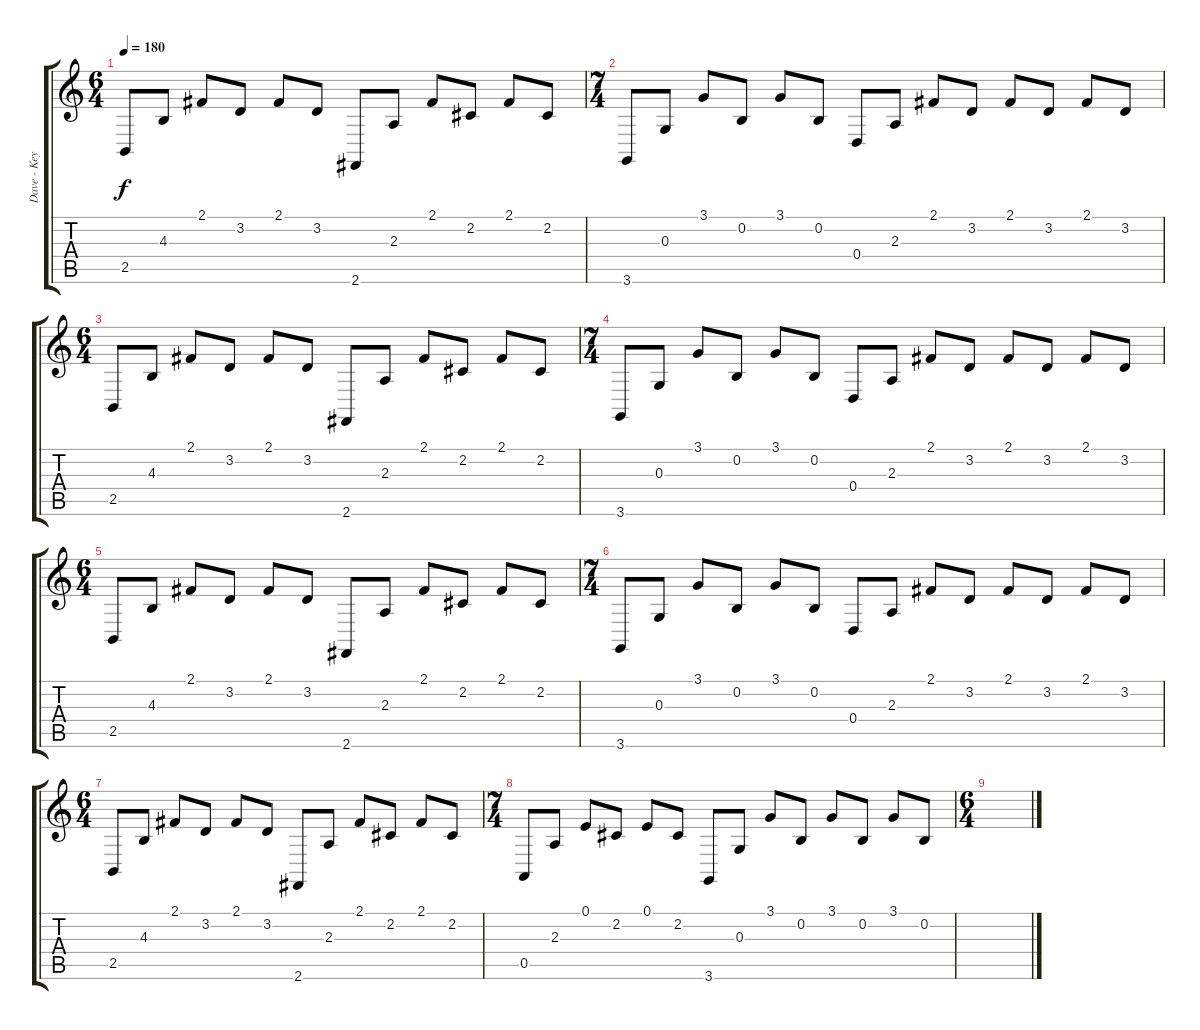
\track ("Dave - Keyboards" "Dave - Key") {instrument electricpiano2}
\staff {score tabs}
\tuning (E4 B3 G3 D3 A2 E2) {hide}
\ts (6 4)
\tempo 180
\clef g2
\ks c
2.5.8{dy f} 4.3.8 2.1.8 3.2.8 2.1.8 3.2.8 2.6.8 2.3.8 2.1.8 2.2.8 2.1.8 2.2.8 |
\ts (7 4)
3.6.8 0.3.8 3.1.8 0.2.8 3.1.8 0.2.8 0.4.8 2.3.8 2.1.8 3.2.8 2.1.8 3.2.8 2.1.8 3.2.8 |
\ts (6 4)
2.5.8 4.3.8 2.1.8 3.2.8 2.1.8 3.2.8 2.6.8 2.3.8 2.1.8 2.2.8 2.1.8 2.2.8 |
\ts (7 4)
3.6.8 0.3.8 3.1.8 0.2.8 3.1.8 0.2.8 0.4.8 2.3.8 2.1.8 3.2.8 2.1.8 3.2.8 2.1.8 3.2.8 |
\ts (6 4)
2.5.8 4.3.8 2.1.8 3.2.8 2.1.8 3.2.8 2.6.8 2.3.8 2.1.8 2.2.8 2.1.8 2.2.8 |
\ts (7 4)
3.6.8 0.3.8 3.1.8 0.2.8 3.1.8 0.2.8 0.4.8 2.3.8 2.1.8 3.2.8 2.1.8 3.2.8 2.1.8 3.2.8 |
\ts (6 4)
2.5.8 4.3.8 2.1.8 3.2.8 2.1.8 3.2.8 2.6.8 2.3.8 2.1.8 2.2.8 2.1.8 2.2.8 |
\ts (7 4)
0.5.8 2.3.8 0.1.8 2.2.8 0.1.8 2.2.8 3.6.8 0.3.8 3.1.8 0.2.8 3.1.8 0.2.8 3.1.8 0.2.8 |
\ts (6 4)
